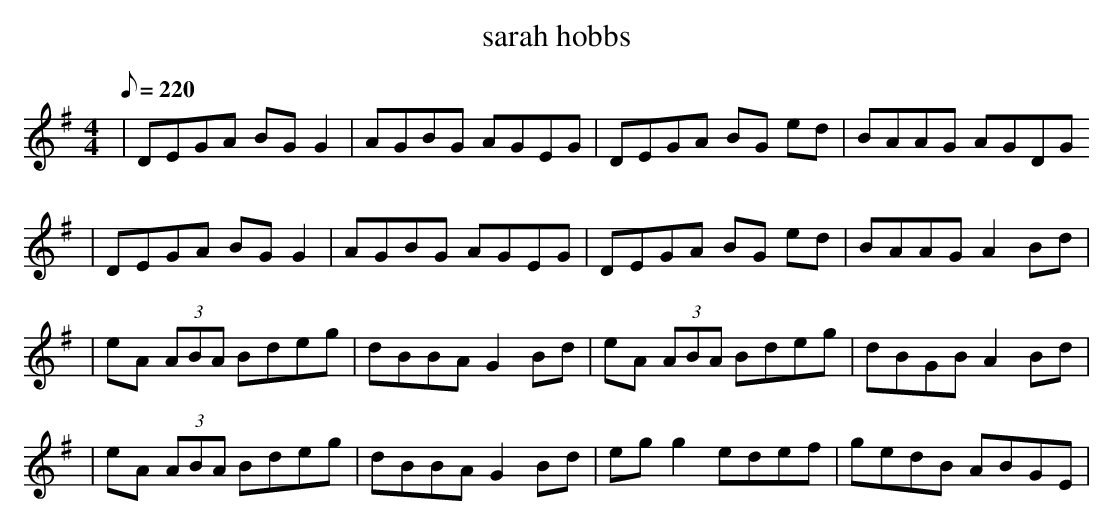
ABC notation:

X:1
T:sarah hobbs
M:4/4
L:1/8
Q:220
K:EMin
| DEGA BG G2| AGBG AGEG| DEGA BG ed| BAAG AGDG
| DEGA BG G2| AGBG AGEG| DEGA BG ed| BAAG A2 Bd|
| eA (3ABA Bdeg| dBBA G2 Bd|eA (3ABA Bdeg| dBGB A2 Bd|
| eA (3ABA Bdeg| dBBA G2 Bd| eg g2 edef| gedB ABGE|
